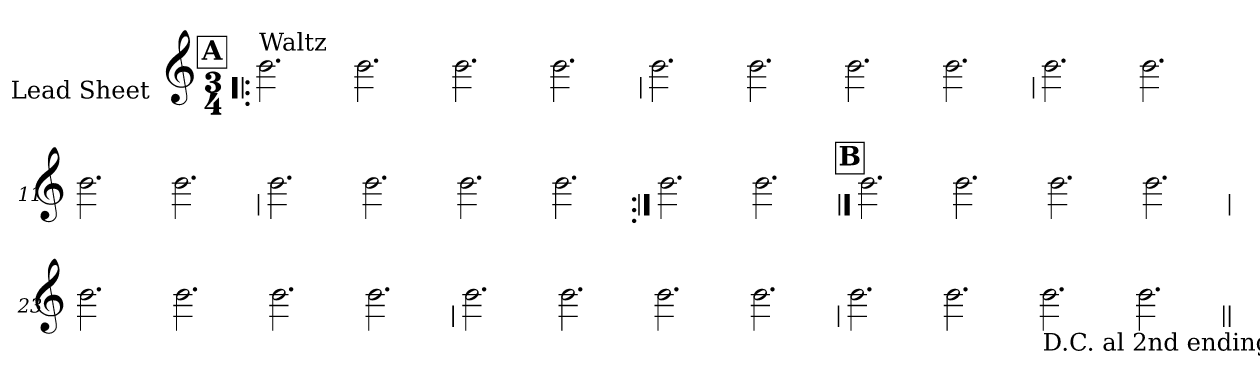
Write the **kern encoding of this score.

**kern
*part1
*staff1
*I"Lead Sheet
*stria0
*clefG2
*k[]
*C:
*M3/4
!!LO:REH:place=s1:a:t=A
=1!|:
!LO:TX:a:t=Waltz
2.b
=2-
2.b
=3-
2.b
=4-
2.b
!!LO:LB:g=z
=5
2.b
=6-
2.b
=7-
2.b
=8-
2.b
!!LO:LB:g=z
=9
2.b
=10-
2.b
=11-
2.b
=12-
2.b
!!LO:LB:g=z
=13
2.b
=14-
2.b
=15-
2.b
=16-
2.b
!!LO:LB:g=z
=17:|!
2.b
=18-
2.b
!!LO:LB:g=z
!!LO:REH:place=s1:a:t=B
==19
2.b
=20-
2.b
=21-
2.b
=22-
2.b
!!LO:LB:g=z
=23
2.b
=24-
2.b
=25-
2.b
=26-
2.b
!!LO:LB:g=z
=27
2.b
=28-
2.b
=29-
2.b
=30-
2.b
!!LO:LB:g=z
=31
2.b
=32-
2.b
=33-
!LO:TX:b:t=D.C. al 2nd ending
2.b
=34-
2.b
=||
*-
